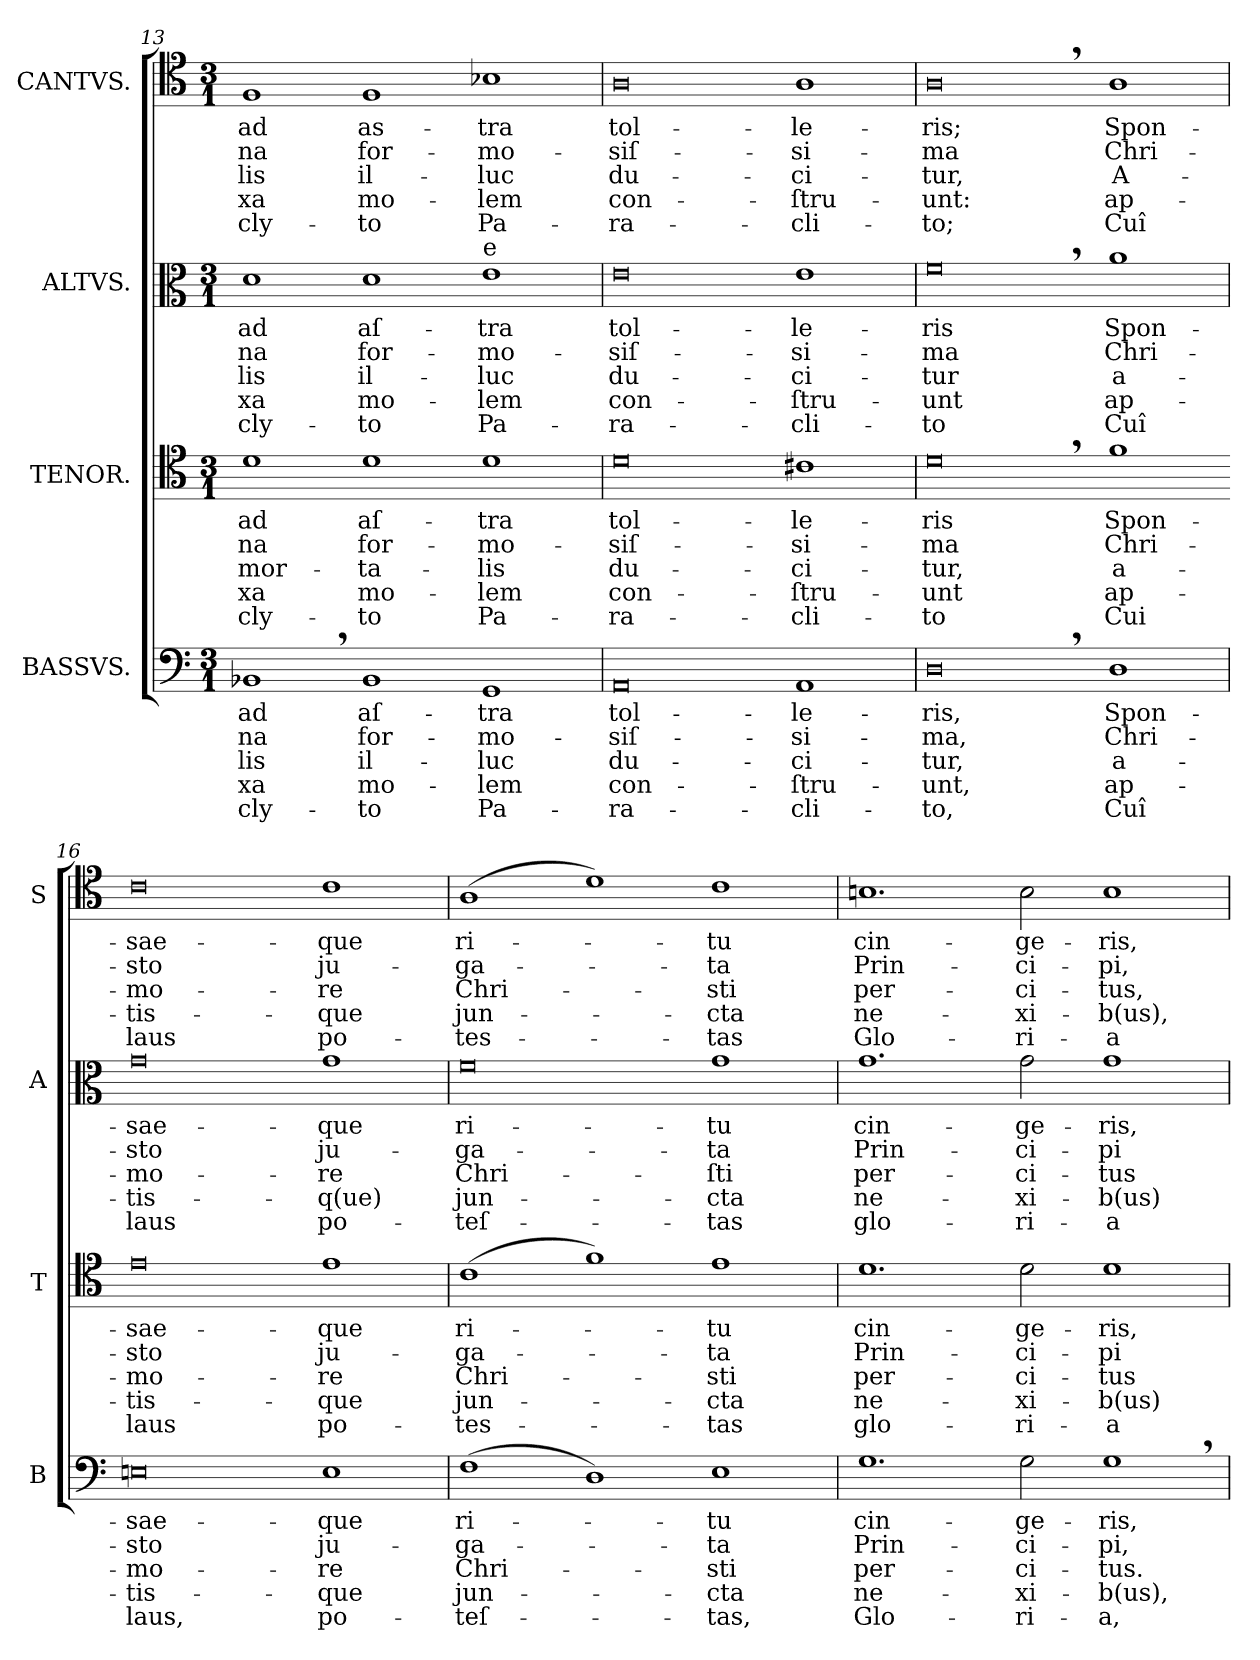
**kern	**text	**text	**text	**text	**text	**kern	**text	**text	**text	**text	**text	**kern	**text	**text	**text	**text	**text	**kern	**text	**text	**text	**text	**text
*part4	*part4	*part4	*part4	*part4	*part4	*part3	*part3	*part3	*part3	*part3	*part3	*part2	*part2	*part2	*part2	*part2	*part2	*part1	*part1	*part1	*part1	*part1	*part1
*staff4	*staff4	*staff4	*staff4	*staff4	*staff4	*staff3	*staff3	*staff3	*staff3	*staff3	*staff3	*staff2	*staff2	*staff2	*staff2	*staff2	*staff2	*staff1	*staff1	*staff1	*staff1	*staff1	*staff1
*I"BASSVS.	*	*	*	*	*	*I"TENOR.	*	*	*	*	*	*I"ALTVS.	*	*	*	*	*	*I"CANTVS.	*	*	*	*	*
*I'B	*	*	*	*	*	*I'T	*	*	*	*	*	*I'A	*	*	*	*	*	*I'S	*	*	*	*	*
*clefF4	*	*	*	*	*	*clefC4	*	*	*	*	*	*clefC3	*	*	*	*	*	*clefC4	*	*	*	*	*
*k[]	*	*	*	*	*	*k[]	*	*	*	*	*	*k[]	*	*	*	*	*	*k[]	*	*	*	*	*
*M3/1	*	*	*	*	*	*M3/1	*	*	*	*	*	*M3/1	*	*	*	*	*	*M3/1	*	*	*	*	*
=13	=13	=13	=13	=13	=13	=13	=13	=13	=13	=13	=13	=13	=13	=13	=13	=13	=13	=13	=13	=13	=13	=13	=13
!	!	!LO:LY:i	!LO:LY:i	!LO:LY:i	!	!	!	!LO:LY:i	!	!LO:LY:i	!	!	!	!LO:LY:i	!LO:LY:i	!LO:LY:i	!	!	!	!LO:LY:i	!LO:LY:i	!LO:LY:i	!
1BB-X,	ad	-na	-lis	-xa	-cly-	1d	ad	-na	mor-	-xa	-cly-	1d	ad	-na	-lis	-xa	-cly-	1F	ad	-na	-lis	-xa	-cly-
1BB-	aſ-	for-	il-	mo-	-to	1d	aſ-	for-	-ta-	mo-	-to	1d	aſ-	for-	il-	mo-	-to	1F	as-	for-	il-	mo-	-to
!	!	!	!	!	!	!	!	!	!	!	!	!LO:TX:a:t=e	!	!	!	!	!	!	!	!	!	!	!
1GG	-tra	-mo-	-luc	-lem	Pa-	1d	-tra	-mo-	-lis	-lem	Pa-	1e	-tra	-mo-	-luc	-lem	Pa-	1B-X	-tra	-mo-	-luc	-lem	Pa-
=14	=14	=14	=14	=14	=14	=14	=14	=14	=14	=14	=14	=14	=14	=14	=14	=14	=14	=14	=14	=14	=14	=14	=14
0AA	tol-	-siſ-	du-	con-	-ra-	0d	tol-	-siſ-	du-	con-	-ra-	0e	tol-	-siſ-	du-	con-	-ra-	0A	tol-	-siſ-	du-	con-	-ra-
1AA	-le-	-si-	-ci-	-ſtru-	-cli-	1c#X	-le-	-si-	-ci-	-ſtru-	-cli-	1e	-le-	-si-	-ci-	-ſtru-	-cli-	1A	-le-	-si-	-ci-	-ſtru-	-cli-
=15	=15	=15	=15	=15	=15	=15	=15	=15	=15	=15	=15	=15	=15	=15	=15	=15	=15	=15	=15	=15	=15	=15	=15
0D,	-ris,	-ma,	-tur,	-unt,	-to,	0d,	-ris	-ma	-tur,	-unt	-to	0f,	-ris	-ma	-tur	-unt	-to	0A,	-ris;	-ma	-tur,	-unt:	-to;
1D	Spon-	Chri-	a-	ap-	Cuî	1f	Spon-	Chri-	a-	ap-	Cui	1a	Spon-	Chri-	a-	ap-	Cuî	1A	Spon-	Chri-	A-	ap-	Cuî
=16	=16	=16	=16	=16	=16	=16-	=16	=16	=16	=16	=16	=16	=16	=16	=16	=16	=16	=16	=16	=16	=16	=16	=16
0En	-sae-	-sto	-mo-	-tis-	laus,	0e	-sae-	-sto	-mo-	-tis-	laus	0g	-sae-	-sto	-mo-	-tis-	laus	0c	-sae-	-sto	-mo-	-tis-	laus
1E	-que	ju-	-re	-que	po-	1e	-que	ju-	-re	-que	po-	1g	-que	ju-	-re	-q(ue)	po-	1c	-que	ju-	-re	-que	po-
=17	=17	=17	=17	=17	=17	=17	=17	=17	=17	=17	=17	=17	=17	=17	=17	=17	=17	=17	=17	=17	=17	=17	=17
(1F	ri-	-ga-	Chri-	jun-	-teſ-	(1c	ri-	-ga-	Chri-	jun-	-tes-	0f	ri-	-ga-	Chri-	jun-	-teſ-	(1A	ri-	-ga-	Chri-	jun-	-tes-
1D)	.	.	.	.	.	1f)	.	.	.	.	.	.	.	.	.	.	.	1d)	.	.	.	.	.
1E	-tu	-ta	-sti	-cta	-tas,	1e	-tu	-ta	-sti	-cta	-tas	1g	-tu	-ta	-ſti	-cta	-tas	1c	-tu	-ta	-sti	-cta	-tas
=18	=18	=18	=18	=18	=18	=18	=18	=18	=18	=18	=18	=18	=18	=18	=18	=18	=18	=18	=18	=18	=18	=18	=18
1.G	cin-	Prin-	per-	ne-	Glo-	1.d	cin-	Prin-	per-	ne-	glo-	1.g	cin-	Prin-	per-	ne-	glo-	1.Bn	cin-	Prin-	per-	ne-	Glo-
2G\	-ge-	-ci-	-ci-	-xi-	-ri-	2d\	-ge-	-ci-	-ci-	-xi-	-ri-	2g\	-ge-	-ci-	-ci-	-xi-	-ri-	2B\	-ge-	-ci-	-ci-	-xi-	-ri-
1G,	-ris,	-pi,	-tus.	-b(us),	-a,	1d	-ris,	-pi	-tus	-b(us)	-a	1g	-ris,	-pi	-tus	-b(us)	-a	1B	-ris,	-pi,	-tus,	-b(us),	-a
=	=	=	=	=	=	=	=	=	=	=	=	=	=	=	=	=	=	=	=	=	=	=	=
*-	*-	*-	*-	*-	*-	*-	*-	*-	*-	*-	*-	*-	*-	*-	*-	*-	*-	*-	*-	*-	*-	*-	*-
